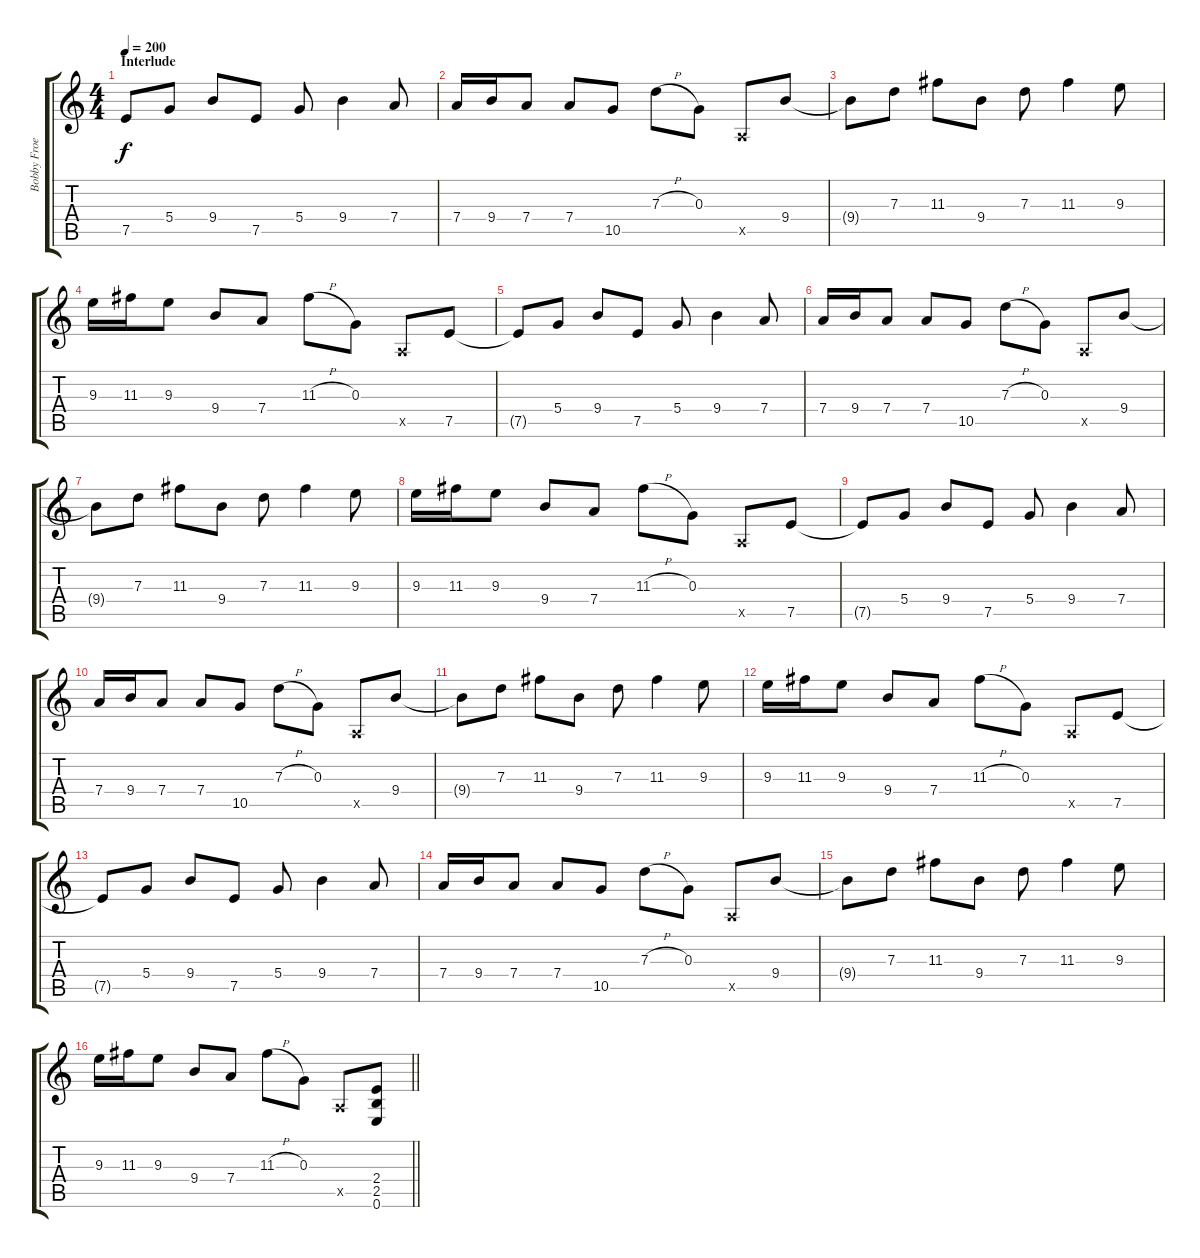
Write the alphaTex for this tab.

\track ("Bobby Froese" "Bobby Froe") {instrument distortionguitar}
\staff {score tabs}
\tuning (E4 B3 G3 D3 A2 E2) {hide}
\ts (4 4)
\section ("" "Interlude")
\tempo 200
\clef g2
\ks c
7.5.8{dy f} 5.4.8 9.4.8 7.5.8 5.4.8 9.4.4 7.4.8 |
7.4.16 9.4.16 7.4.8 7.4.8 10.5.8 7.3{h}.8 0.3.8 0.5{x}.8 9.4.8 |
9.4{t}.8 7.3.8 11.3.8 9.4.8 7.3.8 11.3.4 9.3.8 |
9.3.16 11.3.16 9.3.8 9.4.8 7.4.8 11.3{h}.8 0.3.8 0.5{x}.8 7.5.8 |
7.5{t}.8 5.4.8 9.4.8 7.5.8 5.4.8 9.4.4 7.4.8 |
7.4.16 9.4.16 7.4.8 7.4.8 10.5.8 7.3{h}.8 0.3.8 0.5{x}.8 9.4.8 |
9.4{t}.8 7.3.8 11.3.8 9.4.8 7.3.8 11.3.4 9.3.8 |
9.3.16 11.3.16 9.3.8 9.4.8 7.4.8 11.3{h}.8 0.3.8 0.5{x}.8 7.5.8 |
7.5{t}.8 5.4.8 9.4.8 7.5.8 5.4.8 9.4.4 7.4.8 |
7.4.16 9.4.16 7.4.8 7.4.8 10.5.8 7.3{h}.8 0.3.8 0.5{x}.8 9.4.8 |
9.4{t}.8 7.3.8 11.3.8 9.4.8 7.3.8 11.3.4 9.3.8 |
9.3.16 11.3.16 9.3.8 9.4.8 7.4.8 11.3{h}.8 0.3.8 0.5{x}.8 7.5.8 |
7.5{t}.8 5.4.8 9.4.8 7.5.8 5.4.8 9.4.4 7.4.8 |
7.4.16 9.4.16 7.4.8 7.4.8 10.5.8 7.3{h}.8 0.3.8 0.5{x}.8 9.4.8 |
9.4{t}.8 7.3.8 11.3.8 9.4.8 7.3.8 11.3.4 9.3.8 |
\barLineRight lightlight
9.3.16 11.3.16 9.3.8 9.4.8 7.4.8 11.3{h}.8 0.3.8 0.5{x}.8 (2.4 2.5 0.6).8
